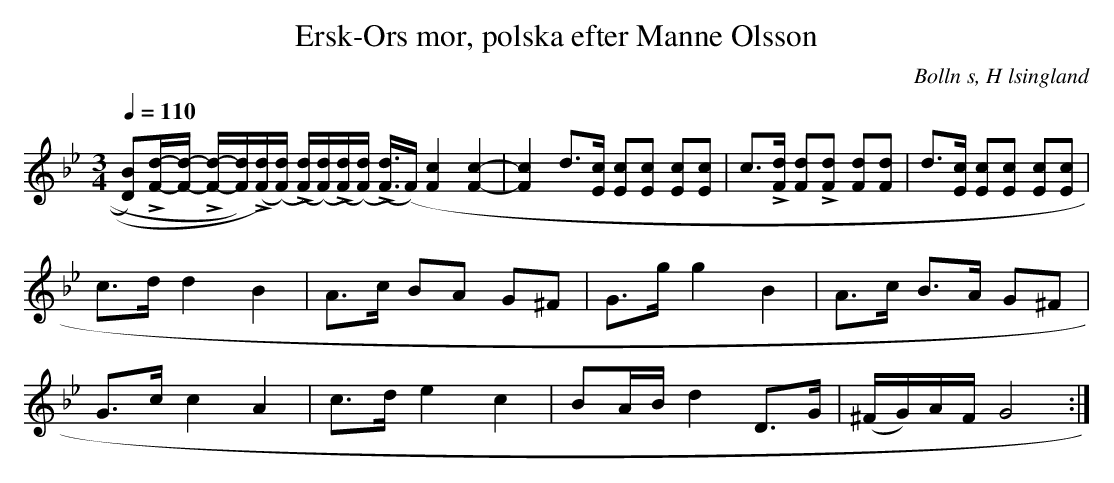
X:1
T: Ersk-Ors mor, polska efter Manne Olsson
O:Bolln s, H lsingland
M:3/4
L:1/8
Q:1/4=110
K:Gm
[D B])L[F/d/]-[F/d/] - L[F/d/]-[F/d/])(L[F/d/])([F/d/]) (L[F/d/])([F/d/])(L[F/d/])([F/d/]) (L[F/d/])>(F)[F2 c2][F2 c2]-|[F2 c2] d>[Ec] [Ec][Ec] [Ec][Ec] | \
c>L[Fd] [Fd]L[Fd] [Fd][Fd] | d>[Ec] [Ec][Ec] [Ec][Ec] |
c>d    d2       B2           | A>c    BA       G^F       | G>g    g2 B2     | A>c         B>A G^F  |
G>c    c2       A2           | c>d    e2       c2        | BA/B/  d2 D>G   | (^F/G/)A/F/ G4      :|
